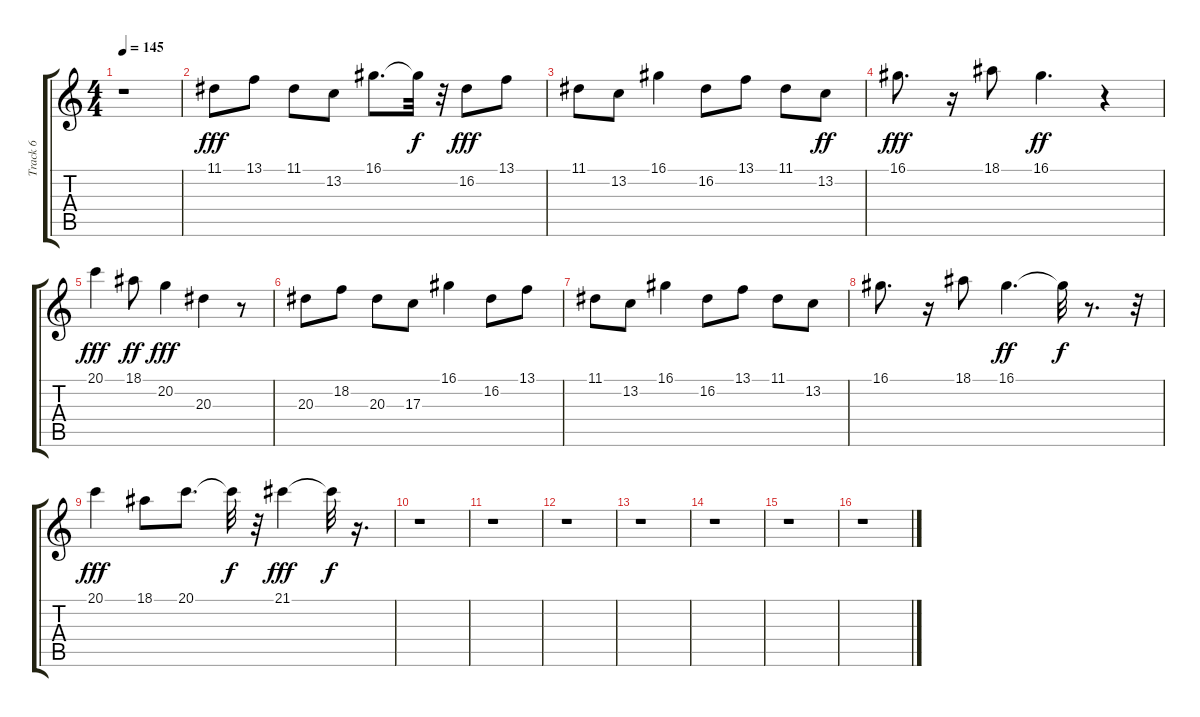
\track ("Track 6" "Track 6") {instrument electricpiano2}
\staff {score tabs}
\tuning (E4 B3 G3 D3 A2 E2) {hide}
\ts (4 4)
\tempo 145
\clef g2
\ks c
r.1{dy f} |
11.1.8{dy fff} 13.1.8 11.1.8 13.2.8 16.1.8{d} 16.1{t}.32{dy f} r.32 16.2.8{dy fff} 13.1.8 |
11.1.8 13.2.8 16.1.4 16.2.8 13.1.8 11.1.8 13.2.8{dy ff} |
16.1.8{d dy fff} r.16 18.1.8 16.1.4{d dy ff} r.4 |
20.1.4{dy fff} 18.1.8{dy ff} 20.2.4{dy fff} 20.3.4 r.8 |
20.3.8 18.2.8 20.3.8 17.3.8 16.1.4 16.2.8 13.1.8 |
11.1.8 13.2.8 16.1.4 16.2.8 13.1.8 11.1.8 13.2.8 |
16.1.8{d} r.16 18.1.8 16.1.4{d dy ff} 16.1{t}.32{dy f} r.8{d} r.32 |
20.1.4{dy fff} 18.1.8 20.1.8{d} 20.1{t}.32{dy f} r.32 21.1.4{dy fff} 21.1{t}.32{dy f} r.16{d} |
r.1 |
r.1 |
r.1 |
r.1 |
r.1 |
r.1 |
r.1
